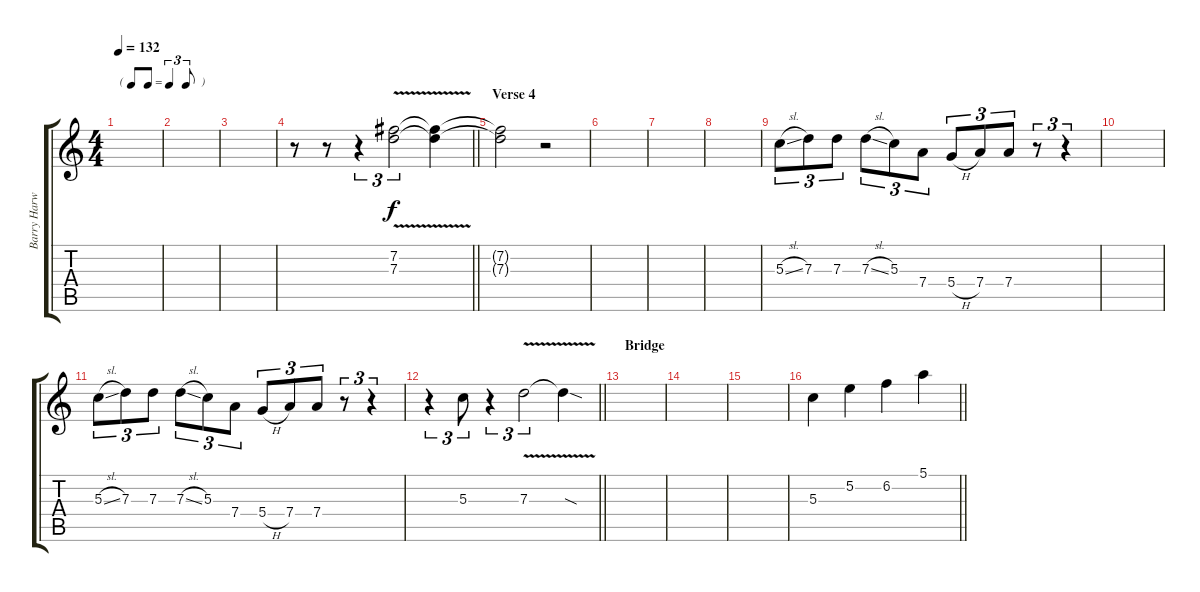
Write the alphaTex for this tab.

\track ("Barry Harwood (Fills I)" "Barry Harw") {instrument overdrivenguitar}
\staff {score tabs}
\tuning (E4 B3 G3 D3 A2 E2) {hide}
\ts (4 4)
\tf triplet8th
\tempo 132
\clef g2
\ks c
|
|
|
\barLineRight lightlight
r.8 r.8 r.4{tu (3 2)} (7.2{v} 7.3{v}).2{tu (3 2)} (7.2{t} 7.3{t}).4 |
\section ("" "Verse 4")
(7.2{t} 7.3{t}).2 r.2 |
|
|
|
5.3{sl}.8{tu (3 2)} 7.3.8{tu (3 2)} 7.3.8{tu (3 2)} 7.3{sl}.8{tu (3 2)} 5.3.8{tu (3 2)} 7.4.8{tu (3 2)} 5.4{h}.8{tu (3 2)} 7.4.8{tu (3 2)} 7.4.8{tu (3 2)} r.8{tu (3 2)} r.4{tu (3 2)} |
|
5.3{sl}.8{tu (3 2)} 7.3.8{tu (3 2)} 7.3.8{tu (3 2)} 7.3{sl}.8{tu (3 2)} 5.3.8{tu (3 2)} 7.4.8{tu (3 2)} 5.4{h}.8{tu (3 2)} 7.4.8{tu (3 2)} 7.4.8{tu (3 2)} r.8{tu (3 2)} r.4{tu (3 2)} |
\barLineRight lightlight
r.4{tu (3 2)} 5.3.8{tu (3 2)} r.4{tu (3 2)} 7.3{v}.2{tu (3 2)} 7.3{sod t}.4 |
\section ("" "Bridge")
|
|
|
\barLineRight lightlight
5.3.4 5.2.4 6.2.4 5.1.4
